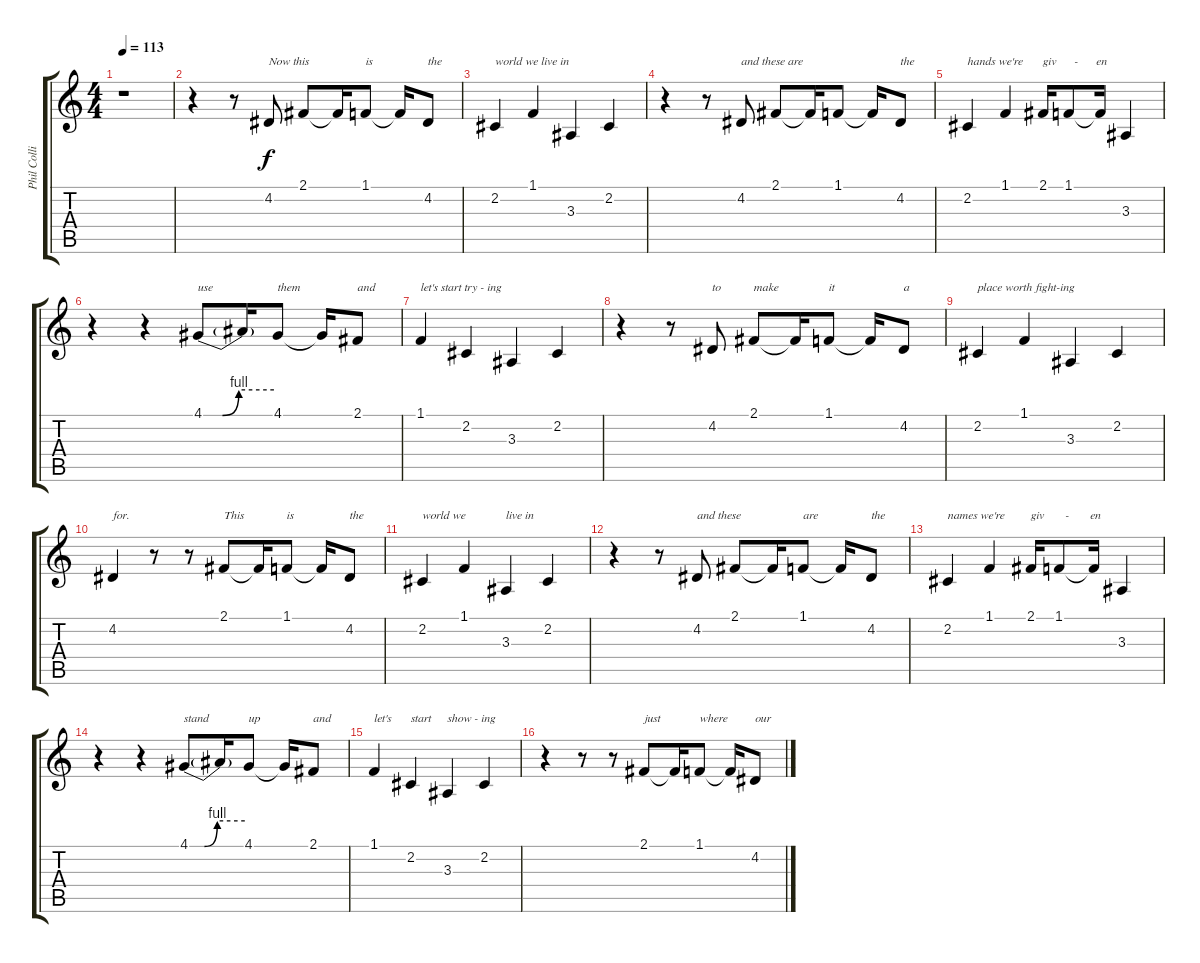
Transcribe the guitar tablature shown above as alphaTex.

\track ("Phil Collins(vocals)" "Phil Colli") {instrument lead6voice}
\staff {score tabs}
\tuning (E4 B3 G3 D3 A2 E2) {hide}
\ts (4 4)
\tempo 113
\clef g2
\ks c
r.1{dy f} |
r.4 r.8 4.2.8{txt "Now this"} 2.1.8 2.1{t}.16 1.1.8{txt "is"} 1.1{t}.16 4.2.8{txt "the"} |
2.2.4{txt "world we live in"} 1.1.4 3.3.4 2.2.4 |
r.4 r.8 4.2.8{txt "and these are"} 2.1.8 2.1{t}.16 1.1.8 1.1{t}.16 4.2.8{txt "the"} |
2.2.4{txt "hands we're"} 1.1.4 2.1.16{txt "giv      -      en"} 1.1.8 1.1{t}.16 3.3.4 |
r.4 r.4 4.1{be (custom 0 0 16 0 30 4 60 4)}.8{txt "use"} 4.1{t}.16 4.1.8{txt "them"} 4.1{t}.16 2.1.8{txt "and"} |
1.1.4{txt "let's start try - ing"} 2.2.4 3.3.4 2.2.4 |
r.4 r.8 4.2.8{txt "to"} 2.1.8{txt "make"} 2.1{t}.16 1.1.8{txt "it"} 1.1{t}.16 4.2.8{txt "a"} |
2.2.4{txt "place worth fight-ing"} 1.1.4 3.3.4 2.2.4 |
4.2.4{txt "for."} r.8 r.8 2.1.8{txt "This"} 2.1{t}.16 1.1.8{txt "is"} 1.1{t}.16 4.2.8{txt "the"} |
2.2.4{txt "world we"} 1.1.4 3.3.4{txt "live in"} 2.2.4 |
r.4 r.8 4.2.8{txt "and these"} 2.1.8 2.1{t}.16 1.1.8{txt "are"} 1.1{t}.16 4.2.8{txt "the"} |
2.2.4{txt "names we're"} 1.1.4 2.1.16{txt "giv       -       en"} 1.1.8 1.1{t}.16 3.3.4 |
r.4 r.4 4.1{be (custom 0 0 16 0 30 4 60 4)}.8{txt "stand"} 4.1{t}.16 4.1.8{txt "up"} 4.1{t}.16 2.1.8{txt "and"} |
1.1.4{txt "let's "} 2.2.4{txt "start"} 3.3.4{txt "show - ing"} 2.2.4 |
r.4 r.8 r.8 2.1.8{txt "just"} 2.1{t}.16 1.1.8{txt "where"} 1.1{t}.16 4.2.8{txt "our"}
